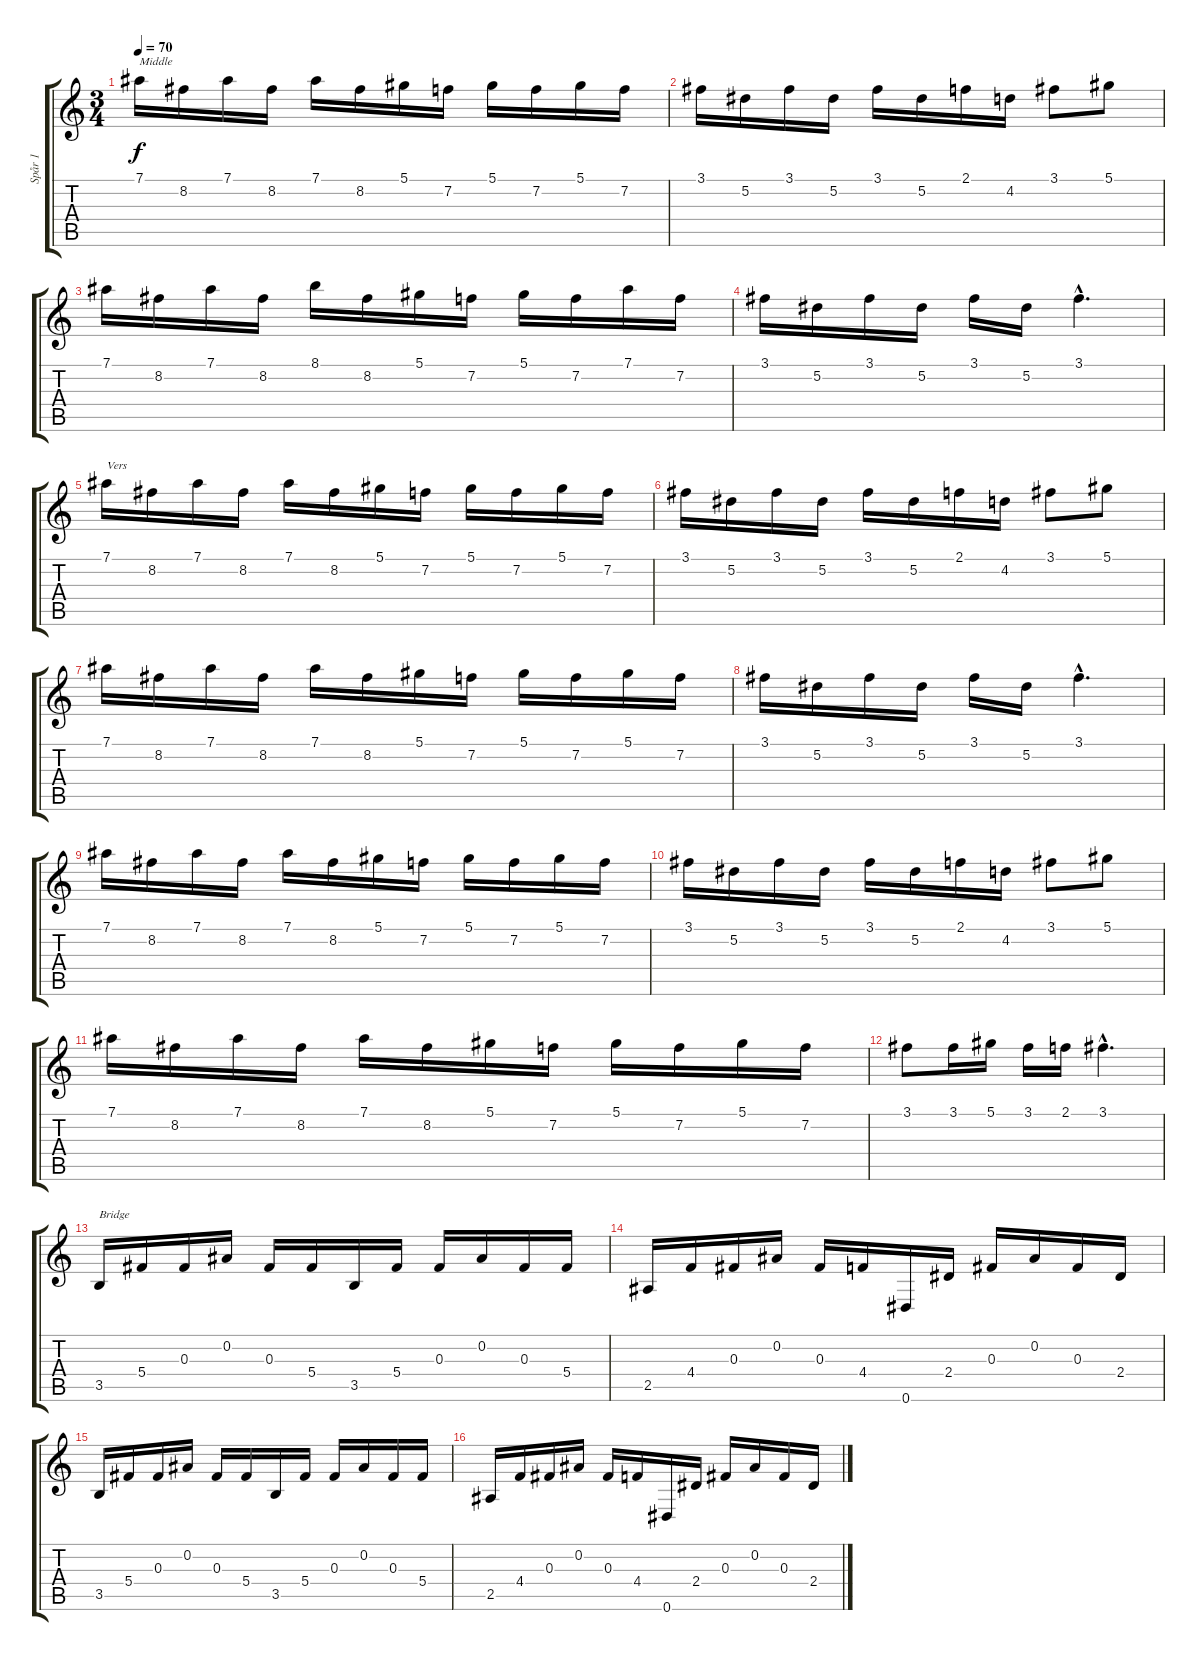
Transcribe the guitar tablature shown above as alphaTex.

\track ("Spår 1" "Spår 1") {instrument acousticguitarnylon}
\staff {score tabs}
\tuning (Eb4 Bb3 Gb3 Db3 Ab2 Eb2) {hide}
\ts (3 4)
\tempo 70
\clef g2
\ks c
7.1.16{txt "Middle" dy f} 8.2.16 7.1.16 8.2.16 7.1.16 8.2.16 5.1.16 7.2.16 5.1.16 7.2.16 5.1.16 7.2.16 |
3.1.16 5.2.16 3.1.16 5.2.16 3.1.16 5.2.16 2.1.16 4.2.16 3.1.8 5.1.8 |
7.1.16 8.2.16 7.1.16 8.2.16 8.1.16 8.2.16 5.1.16 7.2.16 5.1.16 7.2.16 7.1.16 7.2.16 |
3.1.16 5.2.16 3.1.16 5.2.16 3.1.16 5.2.16 3.1{hac}.4{d} |
7.1.16{txt "Vers"} 8.2.16 7.1.16 8.2.16 7.1.16 8.2.16 5.1.16 7.2.16 5.1.16 7.2.16 5.1.16 7.2.16 |
3.1.16 5.2.16 3.1.16 5.2.16 3.1.16 5.2.16 2.1.16 4.2.16 3.1.8 5.1.8 |
7.1.16 8.2.16 7.1.16 8.2.16 7.1.16 8.2.16 5.1.16 7.2.16 5.1.16 7.2.16 5.1.16 7.2.16 |
3.1.16 5.2.16 3.1.16 5.2.16 3.1.16 5.2.16 3.1{hac}.4{d} |
7.1.16 8.2.16 7.1.16 8.2.16 7.1.16 8.2.16 5.1.16 7.2.16 5.1.16 7.2.16 5.1.16 7.2.16 |
3.1.16 5.2.16 3.1.16 5.2.16 3.1.16 5.2.16 2.1.16 4.2.16 3.1.8 5.1.8 |
7.1.16 8.2.16 7.1.16 8.2.16 7.1.16 8.2.16 5.1.16 7.2.16 5.1.16 7.2.16 5.1.16 7.2.16 |
3.1.8 3.1.16 5.1.16 3.1.16 2.1.16 3.1{hac}.4{d} |
3.5.16{txt "Bridge"} 5.4.16 0.3.16 0.2.16 0.3.16 5.4.16 3.5.16 5.4.16 0.3.16 0.2.16 0.3.16 5.4.16 |
2.5.16 4.4.16 0.3.16 0.2.16 0.3.16 4.4.16 0.6.16 2.4.16 0.3.16 0.2.16 0.3.16 2.4.16 |
3.5.16 5.4.16 0.3.16 0.2.16 0.3.16 5.4.16 3.5.16 5.4.16 0.3.16 0.2.16 0.3.16 5.4.16 |
2.5.16 4.4.16 0.3.16 0.2.16 0.3.16 4.4.16 0.6.16 2.4.16 0.3.16 0.2.16 0.3.16 2.4.16
